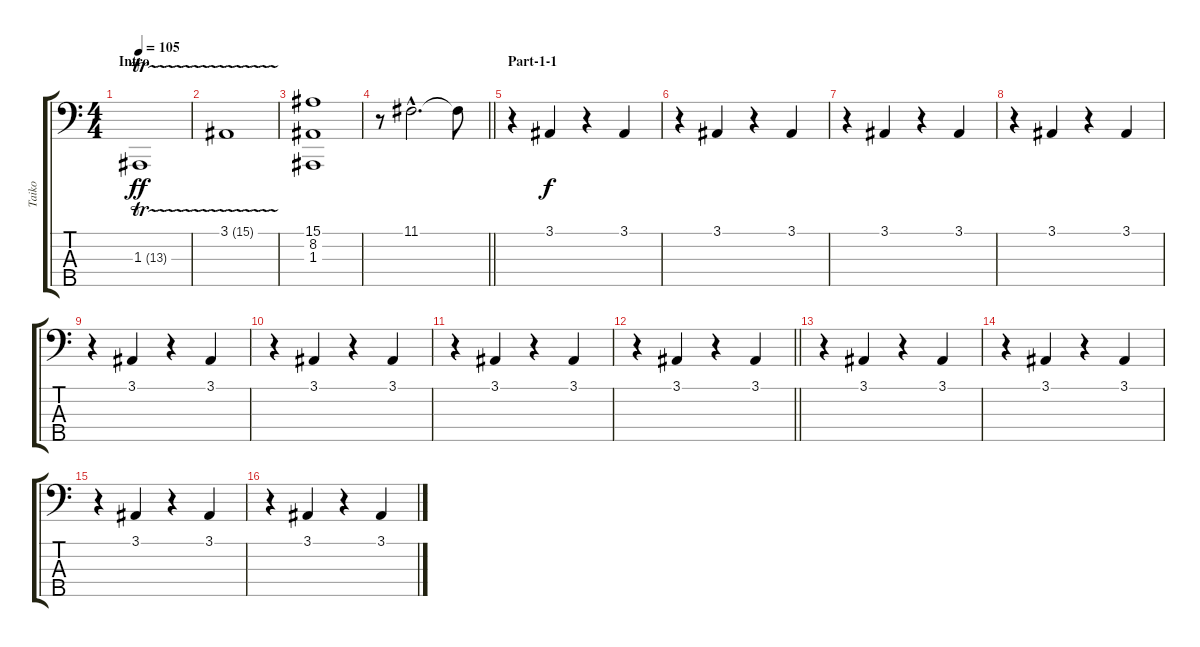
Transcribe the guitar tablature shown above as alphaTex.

\track ("Taiko" "Taiko") {instrument taikodrum}
\staff {score tabs}
\tuning (G2 D2 A1 E1 B0) {hide}
\ts (4 4)
\section ("" "Intro")
\tempo 105
\clef f4
\ks c
1.3{tr (13 64)}.1{dy ff instrument taikodrum} |
3.1{tr (15 64)}.1 |
(15.1 8.2 1.3).1 |
\barLineRight lightlight
r.8 11.1{hac}.2{d} 11.1{t}.8 |
\section ("" "Part-1-1")
r.4 3.1.4{dy f} r.4 3.1.4 |
r.4 3.1.4 r.4 3.1.4 |
r.4 3.1.4 r.4 3.1.4 |
r.4 3.1.4 r.4 3.1.4 |
r.4 3.1.4 r.4 3.1.4 |
r.4 3.1.4 r.4 3.1.4 |
r.4 3.1.4 r.4 3.1.4 |
\barLineRight lightlight
r.4 3.1.4 r.4 3.1.4 |
r.4 3.1.4 r.4 3.1.4 |
r.4 3.1.4 r.4 3.1.4 |
r.4 3.1.4 r.4 3.1.4 |
r.4 3.1.4 r.4 3.1.4
